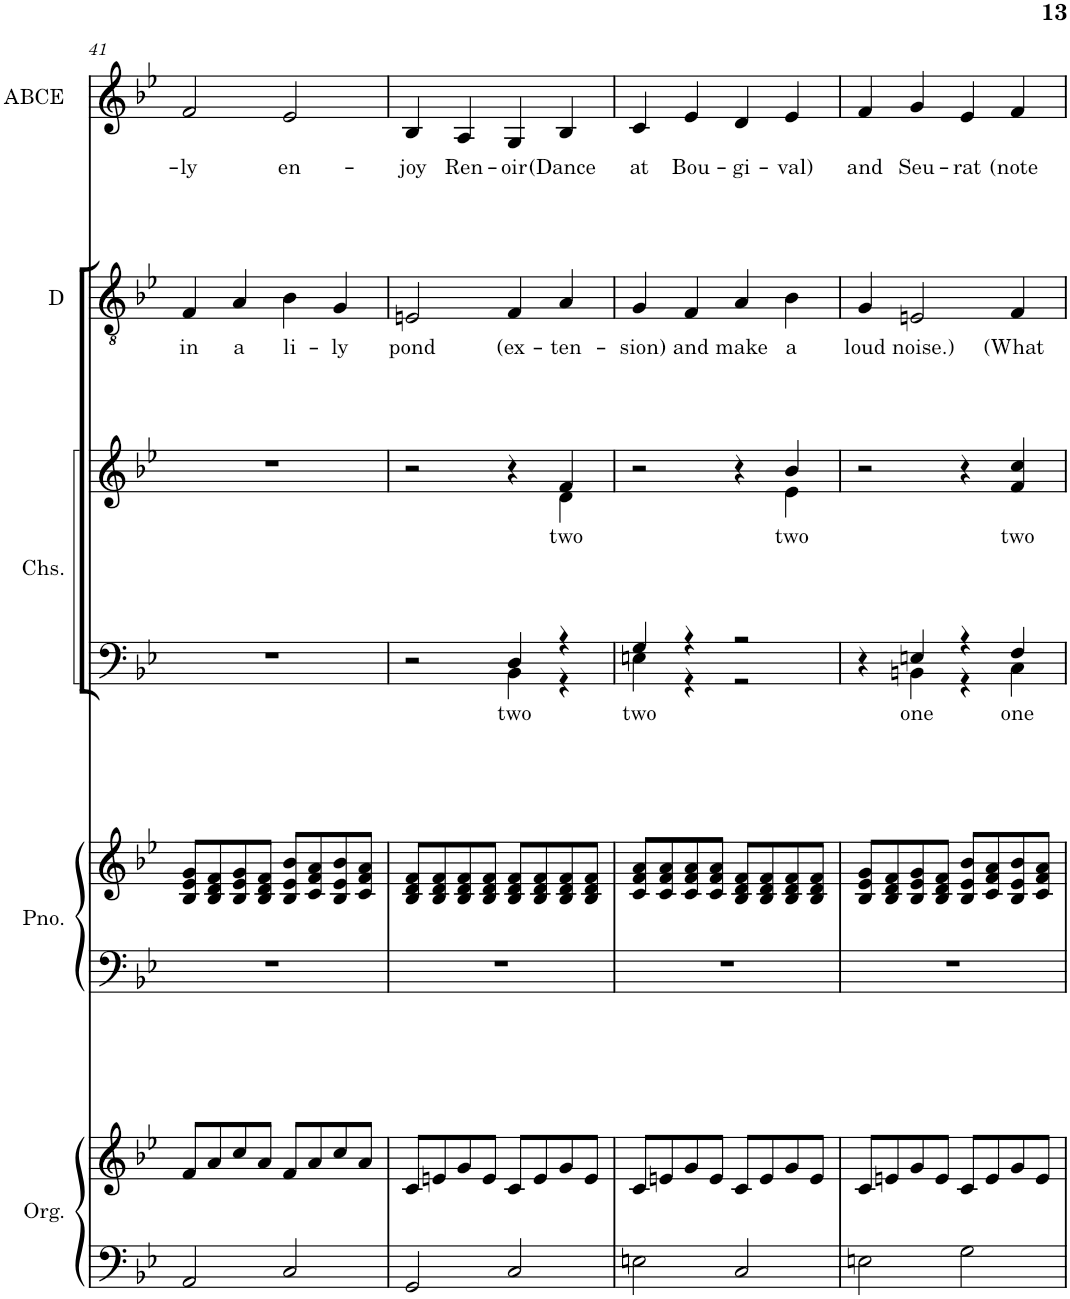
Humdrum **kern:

**kern	**kern	**kern	**kern	**kern	**text	**kern	**text	**kern	**text	**kern	**text
*part5	*part5	*part4	*part4	*part3	*part3	*part3	*part3	*part2	*part2	*part1	*part1
*staff8	*staff7	*staff6	*staff5	*staff4	*staff4	*staff3	*staff3	*staff2	*staff2	*staff1	*staff1
*I"Organ	*	*I"Piano	*	*I"Chorus	*	*	*	*I"Dan	*	*I"Allie Belle Celle Ellie	*
*I'Org.	*	*I'Pno.	*	*I'Chs.	*	*	*	*I'D	*	*I'ABCE	*
!!LO:PB:g=z
*clefF4	*clefG2	*clefF4	*clefG2	*clefF4	*	*clefG2	*	*clefGv2	*	*clefG2	*
*	*	*	*	*	*	*	*	*Trd1c2	*	*Trd1c2	*
*k[b-e-]	*k[b-e-]	*k[b-e-]	*k[b-e-]	*k[b-e-]	*	*k[b-e-]	*	*k[b-e-]	*	*k[b-e-]	*
*M4/4	*M4/4	*M4/4	*M4/4	*M4/4	*	*M4/4	*	*M4/4	*	*M4/4	*
=41	=41	=41	=41	=41	=41	=41	=41	=41	=41	=41	=41
!	!	!	!	!	!	!	!	!	!LO:LY:b	!	!LO:LY:b
2AA/	8f/L	1r	8B-/ 8e-/ 8g/L	1r	.	1r	.	4F/	in	2f/	-ly
.	8a/	.	8B-/ 8d/ 8f/	.	.	.	.	.	.	.	.
!	!	!	!	!	!	!	!	!	!LO:LY:b	!	!
.	8cc/	.	8B-/ 8e-/ 8g/	.	.	.	.	4A/	a	.	.
.	8a/J	.	8B-/ 8d/ 8f/J	.	.	.	.	.	.	.	.
!	!	!	!	!	!	!	!	!	!LO:LY:b	!	!LO:LY:b
2C/	8f/L	.	8B-/ 8e-/ 8b-/L	.	.	.	.	4B-\	li-	2e-/	en-
.	8a/	.	8c/ 8f/ 8a/	.	.	.	.	.	.	.	.
!	!	!	!	!	!	!	!	!	!LO:LY:b	!	!
.	8cc/	.	8B-/ 8e-/ 8b-/	.	.	.	.	4G/	-ly	.	.
.	8a/J	.	8c/ 8f/ 8a/J	.	.	.	.	.	.	.	.
=42	=42	=42	=42	=42	=42	=42	=42	=42	=42	=42	=42
*	*	*	*	*^	*	*^	*	*	*	*	*
!	!	!	!	!	!	!	!	!	!	!	!LO:LY:b	!	!LO:LY:b
2GG/	8c/L	1r	8B-/ 8d/ 8f/L	2r	2ryy	.	2r	2.ryy	.	2En/	pond	4B-/	-joy
.	8en/	.	8B-/ 8d/ 8f/	.	.	.	.	.	.	.	.	.	.
!	!	!	!	!	!	!	!	!	!	!	!	!	!LO:LY:b
.	8g/	.	8B-/ 8d/ 8f/	.	.	.	.	.	.	.	.	4A/	Ren-
.	8e/J	.	8B-/ 8d/ 8f/J	.	.	.	.	.	.	.	.	.	.
!	!	!	!	!	!	!LO:LY:b	!	!	!	!	!LO:LY:b	!	!LO:LY:b
2C/	8c/L	.	8B-/ 8d/ 8f/L	4D/	4BB-\	two	4r	.	.	4F/	(ex-	4G/	-oir
.	8e/	.	8B-/ 8d/ 8f/	.	.	.	.	.	.	.	.	.	.
!	!	!	!	!	!	!	!	!	!LO:LY:b	!	!LO:LY:b	!	!LO:LY:b
.	8g/	.	8B-/ 8d/ 8f/	4r	4r	.	4f/	4d\	two	4A/	-ten-	4B-/	(Dance
.	8e/J	.	8B-/ 8d/ 8f/J	.	.	.	.	.	.	.	.	.	.
=43	=43	=43	=43	=43	=43	=43	=43	=43	=43	=43	=43	=43	=43
!	!	!	!	!	!	!LO:LY:b	!	!	!	!	!LO:LY:b	!	!LO:LY:b
2En\	8c/L	1r	8c/ 8f/ 8a/L	4G/	4En\	two	2r	2.ryy	.	4G/	-sion)	4c/	at
.	8en/	.	8c/ 8f/ 8a/	.	.	.	.	.	.	.	.	.	.
!	!	!	!	!	!	!	!	!	!	!	!LO:LY:b	!	!LO:LY:b
.	8g/	.	8c/ 8f/ 8a/	4r	4r	.	.	.	.	4F/	and	4e-/	Bou-
.	8e/J	.	8c/ 8f/ 8a/J	.	.	.	.	.	.	.	.	.	.
!	!	!	!	!	!	!	!	!	!	!	!LO:LY:b	!	!LO:LY:b
2C/	8c/L	.	8B-/ 8d/ 8f/L	2r	2r	.	4r	.	.	4A/	make	4d/	-gi-
.	8e/	.	8B-/ 8d/ 8f/	.	.	.	.	.	.	.	.	.	.
!	!	!	!	!	!	!	!	!	!LO:LY:b	!	!LO:LY:b	!	!LO:LY:b
.	8g/	.	8B-/ 8d/ 8f/	.	.	.	4b-/	4e-\	two	4B-\	a	4e-/	-val)
.	8e/J	.	8B-/ 8d/ 8f/J	.	.	.	.	.	.	.	.	.	.
*	*	*	*	*	*	*	*v	*v	*	*	*	*	*
=44	=44	=44	=44	=44	=44	=44	=44	=44	=44	=44	=44	=44
!	!	!	!	!	!	!	!	!	!	!LO:LY:b	!	!LO:LY:b
2En\	8c/L	1r	8B-/ 8e-/ 8g/L	4r	4ryy	.	2r	.	4G/	loud	4f/	and
.	8en/	.	8B-/ 8d/ 8f/	.	.	.	.	.	.	.	.	.
!	!	!	!	!	!	!LO:LY:b	!	!	!	!LO:LY:b	!	!LO:LY:b
.	8g/	.	8B-/ 8e-/ 8g/	4En/	4BBn\	one	.	.	2En/	noise.)	4g/	Seu-
.	8e/J	.	8B-/ 8d/ 8f/J	.	.	.	.	.	.	.	.	.
!	!	!	!	!	!	!	!	!	!	!	!	!LO:LY:b
2G\	8c/L	.	8B-/ 8e-/ 8b-/L	4r	4r	.	4r	.	.	.	4e-/	-rat
.	8e/	.	8c/ 8f/ 8a/	.	.	.	.	.	.	.	.	.
!	!	!	!	!	!	!LO:LY:b	!	!LO:LY:b	!	!LO:LY:b	!	!LO:LY:b
.	8g/	.	8B-/ 8e-/ 8b-/	4F/	4C\	one	4f/ 4cc/	two	4F/	(What	4f/	(note
.	8e/J	.	8c/ 8f/ 8a/J	.	.	.	.	.	.	.	.	.
*	*	*	*	*v	*v	*	*	*	*	*	*	*
=	=	=	=	=	=	=	=	=	=	=	=
*-	*-	*-	*-	*-	*-	*-	*-	*-	*-	*-	*-
